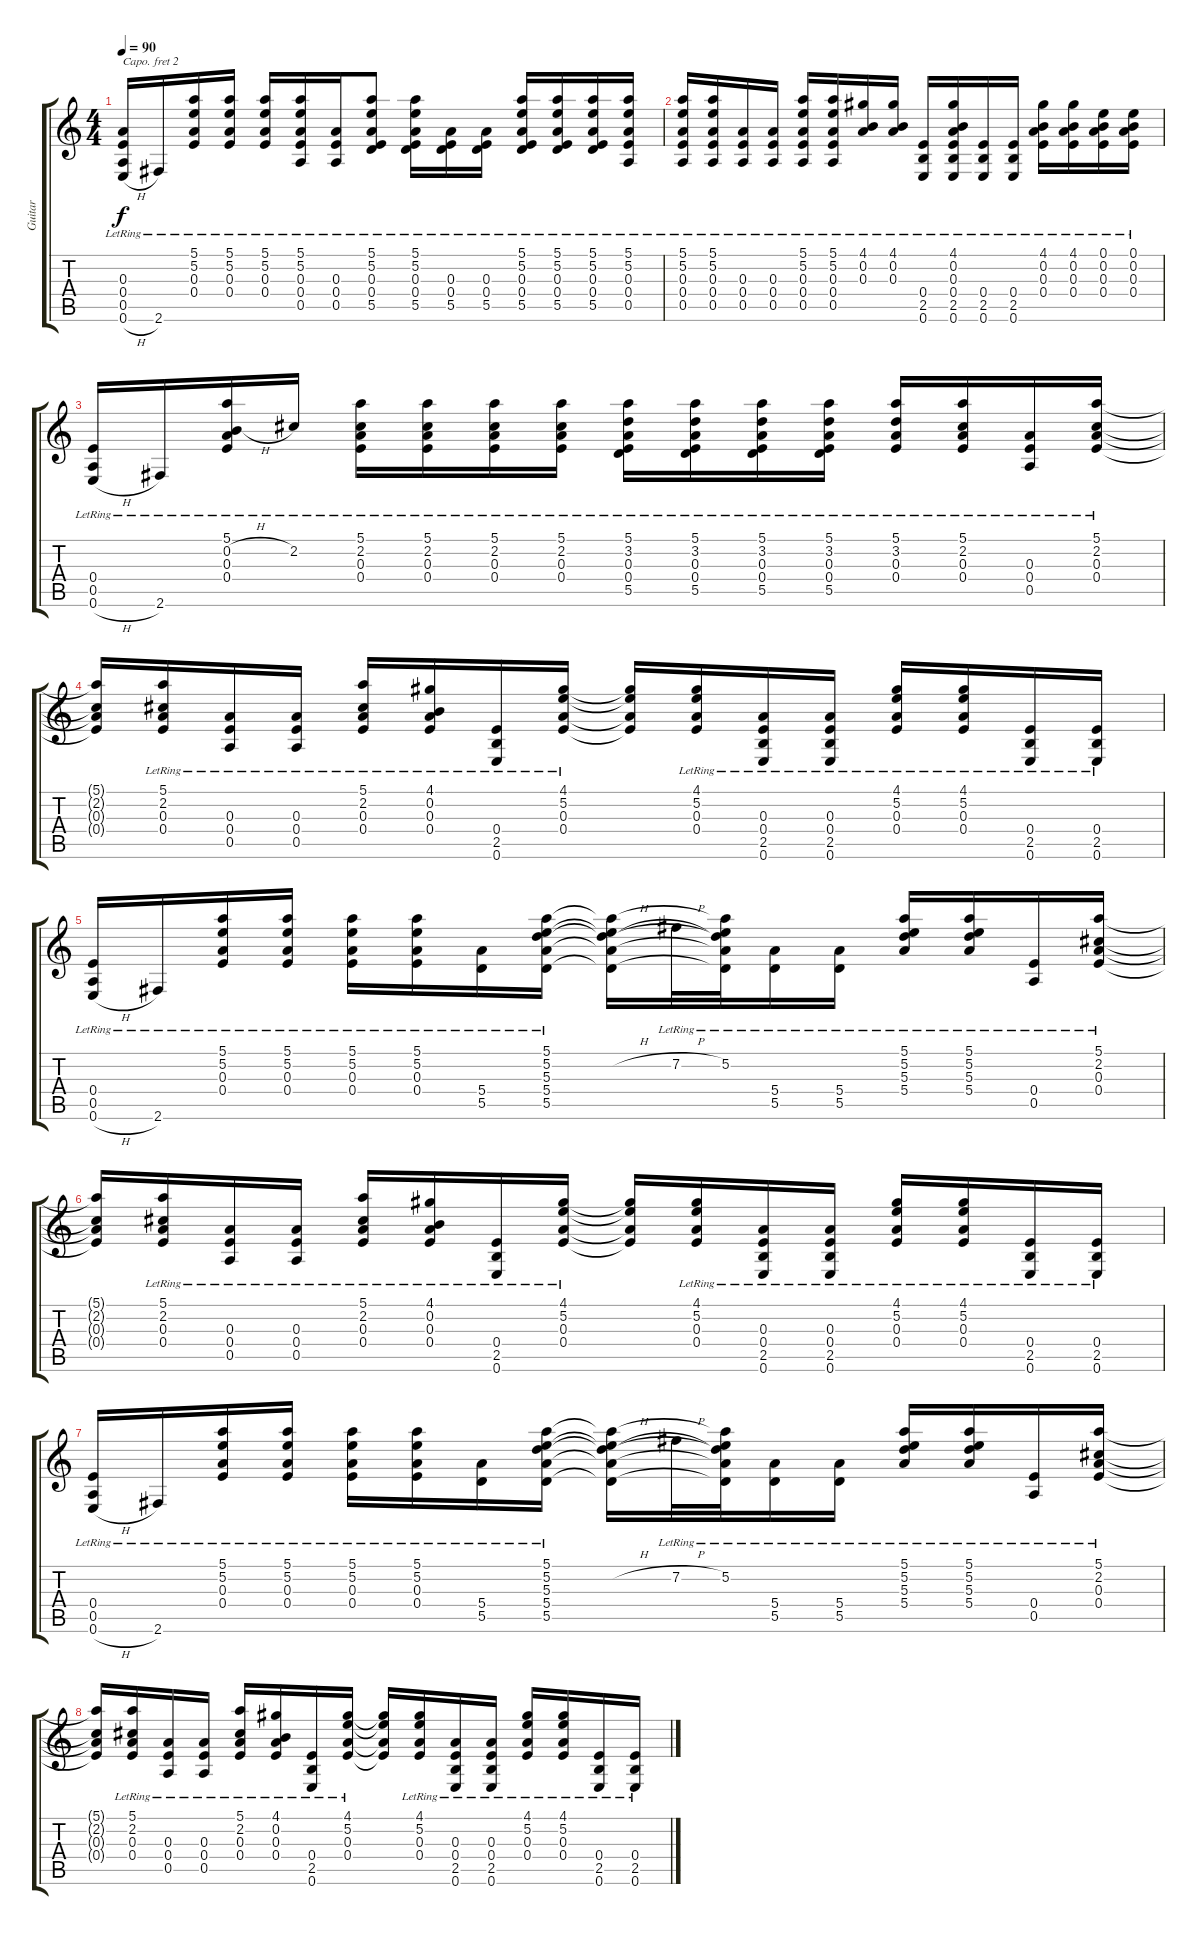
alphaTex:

\track ("Guitar" "Guitar") {instrument acousticguitarsteel}
\staff {score tabs}
\capo 2
\tuning (D4 A3 G3 D3 G2 D2) {hide}
\ts (4 4)
\tempo 90
\clef g2
\ks c
(0.3{lr} 0.4{lr} 0.5{lr} 0.6{h lr}).16{dy f} 2.6{lr}.16 (5.1{lr} 5.2{lr} 0.3{lr} 0.4{lr}).16 (5.1{lr} 5.2{lr} 0.3{lr} 0.4{lr}).16 (5.1{lr} 5.2{lr} 0.3{lr} 0.4{lr}).16 (5.1{lr} 5.2{lr} 0.3{lr} 0.4{lr} 0.5{lr}).16 (0.3{lr} 0.4{lr} 0.5{lr}).16 (5.1{lr} 5.2{lr} 0.3{lr} 0.4{lr} 5.5{lr}).8 (5.1{lr} 5.2{lr} 0.3{lr} 0.4{lr} 5.5{lr}).16 (0.3{lr} 0.4{lr} 5.5{lr}).16 (0.3{lr} 0.4{lr} 5.5{lr}).16 (5.1{lr} 5.2{lr} 0.3{lr} 0.4{lr} 5.5{lr}).16 (5.1{lr} 5.2{lr} 0.3{lr} 0.4{lr} 5.5{lr}).16 (5.1{lr} 5.2{lr} 0.3{lr} 0.4{lr} 5.5{lr}).16 (5.1{lr} 5.2{lr} 0.3{lr} 0.4{lr} 0.5{lr}).16 |
(5.1{lr} 5.2{lr} 0.3{lr} 0.4{lr} 0.5{lr}).16 (5.1{lr} 5.2{lr} 0.3{lr} 0.4{lr} 0.5{lr}).16 (0.3{lr} 0.4{lr} 0.5{lr}).16 (0.3{lr} 0.4{lr} 0.5{lr}).16 (5.1{lr} 5.2{lr} 0.3{lr} 0.4{lr} 0.5{lr}).16 (5.1{lr} 5.2{lr} 0.3{lr} 0.4{lr} 0.5{lr}).16 (4.1{lr} 0.2{lr} 0.3{lr}).16 (4.1{lr} 0.2{lr} 0.3{lr}).16 (0.4{lr} 2.5{lr} 0.6{lr}).16 (4.1{lr} 0.2{lr} 0.3{lr} 0.4{lr} 2.5{lr} 0.6{lr}).16 (0.4{lr} 2.5{lr} 0.6{lr}).16 (0.4{lr} 2.5{lr} 0.6{lr}).16 (4.1{lr} 0.2{lr} 0.3{lr} 0.4{lr}).16 (4.1{lr} 0.2{lr} 0.3{lr} 0.4{lr}).16 (0.1{lr} 0.2{lr} 0.3{lr} 0.4{lr}).16 (0.1{lr} 0.2{lr} 0.3{lr} 0.4{lr}).16 |
(0.4{lr} 0.5{lr} 0.6{h lr}).16 2.6{lr}.16 (5.1{lr} 0.2{h lr} 0.3{lr} 0.4{lr}).16 2.2{lr}.16 (5.1{lr} 2.2{lr} 0.3{lr} 0.4{lr}).16 (5.1{lr} 2.2{lr} 0.3{lr} 0.4{lr}).16 (5.1{lr} 2.2{lr} 0.3{lr} 0.4{lr}).16 (5.1{lr} 2.2{lr} 0.3{lr} 0.4{lr}).16 (5.1{lr} 3.2{lr} 0.3{lr} 0.4{lr} 5.5{lr}).16 (5.1{lr} 3.2{lr} 0.3{lr} 0.4{lr} 5.5{lr}).16 (5.1{lr} 3.2{lr} 0.3{lr} 0.4{lr} 5.5{lr}).16 (5.1{lr} 3.2{lr} 0.3{lr} 0.4{lr} 5.5{lr}).16 (5.1{lr} 3.2{lr} 0.3{lr} 0.4{lr}).16 (5.1{lr} 2.2{lr} 0.3{lr} 0.4{lr}).16 (0.3{lr} 0.4{lr} 0.5{lr}).16 (5.1{lr} 2.2{lr} 0.3{lr} 0.4{lr}).16 |
(5.1{t} 2.2{t} 0.3{t} 0.4{t}).16 (5.1{lr} 2.2{lr} 0.3{lr} 0.4{lr}).16 (0.3{lr} 0.4{lr} 0.5{lr}).16 (0.3{lr} 0.4{lr} 0.5{lr}).16 (5.1{lr} 2.2{lr} 0.3{lr} 0.4{lr}).16 (4.1{lr} 0.2{lr} 0.3{lr} 0.4{lr}).16 (0.4{lr} 2.5{lr} 0.6{lr}).16 (4.1{lr} 5.2{lr} 0.3{lr} 0.4{lr}).16 (4.1{t} 5.2{t} 0.3{t} 0.4{t}).16 (4.1{lr} 5.2{lr} 0.3{lr} 0.4{lr}).16 (0.3{lr} 0.4{lr} 2.5{lr} 0.6{lr}).16 (0.3{lr} 0.4{lr} 2.5{lr} 0.6{lr}).16 (4.1{lr} 5.2{lr} 0.3{lr} 0.4{lr}).16 (4.1{lr} 5.2{lr} 0.3{lr} 0.4{lr}).16 (0.4{lr} 2.5{lr} 0.6{lr}).16 (0.4{lr} 2.5{lr} 0.6{lr}).16 |
(0.4{lr} 0.5{lr} 0.6{h lr}).16 2.6{lr}.16 (5.1{lr} 5.2{lr} 0.3{lr} 0.4{lr}).16 (5.1{lr} 5.2{lr} 0.3{lr} 0.4{lr}).16 (5.1{lr} 5.2{lr} 0.3{lr} 0.4{lr}).16 (5.1{lr} 5.2{lr} 0.3{lr} 0.4{lr}).16 (5.4{lr} 5.5{lr}).16 (5.1{lr} 5.2{lr} 5.3{lr} 5.4{lr} 5.5{lr}).16 (5.1{t} 5.2{h t} 5.3{t} 5.4{t} 5.5{t}).16 7.2{h lr}.32 (5.1{t} 5.2{lr} 5.3{t} 5.4{t} 5.5{t}).32 (5.4{lr} 5.5{lr}).16 (5.4{lr} 5.5{lr}).16 (5.1{lr} 5.2{lr} 5.3{lr} 5.4{lr}).16 (5.1{lr} 5.2{lr} 5.3{lr} 5.4{lr}).16 (0.4{lr} 0.5{lr}).16 (5.1{lr} 2.2{lr} 0.3{lr} 0.4{lr}).16 |
(5.1{t} 2.2{t} 0.3{t} 0.4{t}).16 (5.1{lr} 2.2{lr} 0.3{lr} 0.4{lr}).16 (0.3{lr} 0.4{lr} 0.5{lr}).16 (0.3{lr} 0.4{lr} 0.5{lr}).16 (5.1{lr} 2.2{lr} 0.3{lr} 0.4{lr}).16 (4.1{lr} 0.2{lr} 0.3{lr} 0.4{lr}).16 (0.4{lr} 2.5{lr} 0.6{lr}).16 (4.1{lr} 5.2{lr} 0.3{lr} 0.4{lr}).16 (4.1{t} 5.2{t} 0.3{t} 0.4{t}).16 (4.1{lr} 5.2{lr} 0.3{lr} 0.4{lr}).16 (0.3{lr} 0.4{lr} 2.5{lr} 0.6{lr}).16 (0.3{lr} 0.4{lr} 2.5{lr} 0.6{lr}).16 (4.1{lr} 5.2{lr} 0.3{lr} 0.4{lr}).16 (4.1{lr} 5.2{lr} 0.3{lr} 0.4{lr}).16 (0.4{lr} 2.5{lr} 0.6{lr}).16 (0.4{lr} 2.5{lr} 0.6{lr}).16 |
(0.4{lr} 0.5{lr} 0.6{h lr}).16 2.6{lr}.16 (5.1{lr} 5.2{lr} 0.3{lr} 0.4{lr}).16 (5.1{lr} 5.2{lr} 0.3{lr} 0.4{lr}).16 (5.1{lr} 5.2{lr} 0.3{lr} 0.4{lr}).16 (5.1{lr} 5.2{lr} 0.3{lr} 0.4{lr}).16 (5.4{lr} 5.5{lr}).16 (5.1{lr} 5.2{lr} 5.3{lr} 5.4{lr} 5.5{lr}).16 (5.1{t} 5.2{h t} 5.3{t} 5.4{t} 5.5{t}).16 7.2{h lr}.32 (5.1{t} 5.2{lr} 5.3{t} 5.4{t} 5.5{t}).32 (5.4{lr} 5.5{lr}).16 (5.4{lr} 5.5{lr}).16 (5.1{lr} 5.2{lr} 5.3{lr} 5.4{lr}).16 (5.1{lr} 5.2{lr} 5.3{lr} 5.4{lr}).16 (0.4{lr} 0.5{lr}).16 (5.1{lr} 2.2{lr} 0.3{lr} 0.4{lr}).16 |
(5.1{t} 2.2{t} 0.3{t} 0.4{t}).16 (5.1{lr} 2.2{lr} 0.3{lr} 0.4{lr}).16 (0.3{lr} 0.4{lr} 0.5{lr}).16 (0.3{lr} 0.4{lr} 0.5{lr}).16 (5.1{lr} 2.2{lr} 0.3{lr} 0.4{lr}).16 (4.1{lr} 0.2{lr} 0.3{lr} 0.4{lr}).16 (0.4{lr} 2.5{lr} 0.6{lr}).16 (4.1{lr} 5.2{lr} 0.3{lr} 0.4{lr}).16 (4.1{t} 5.2{t} 0.3{t} 0.4{t}).16 (4.1{lr} 5.2{lr} 0.3{lr} 0.4{lr}).16 (0.3{lr} 0.4{lr} 2.5{lr} 0.6{lr}).16 (0.3{lr} 0.4{lr} 2.5{lr} 0.6{lr}).16 (4.1{lr} 5.2{lr} 0.3{lr} 0.4{lr}).16 (4.1{lr} 5.2{lr} 0.3{lr} 0.4{lr}).16 (0.4{lr} 2.5{lr} 0.6{lr}).16 (0.4{lr} 2.5{lr} 0.6{lr}).16
